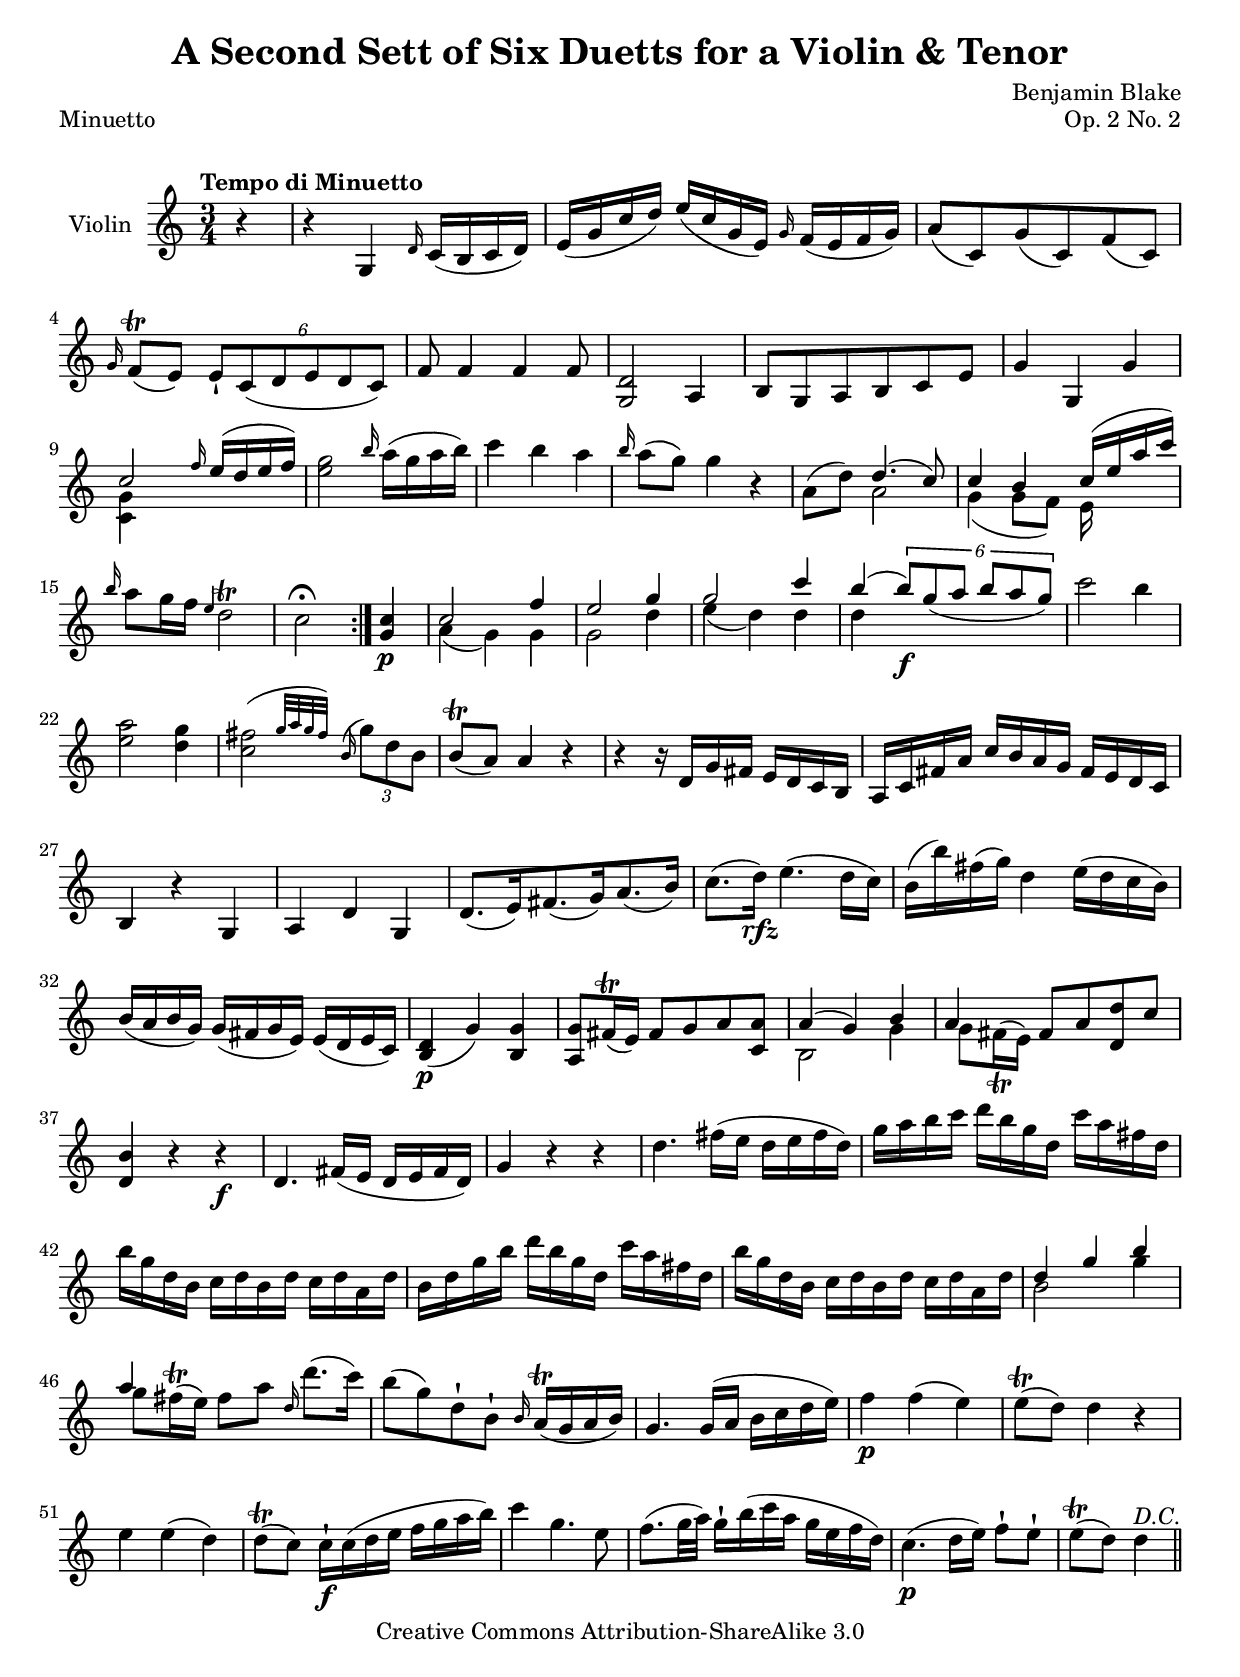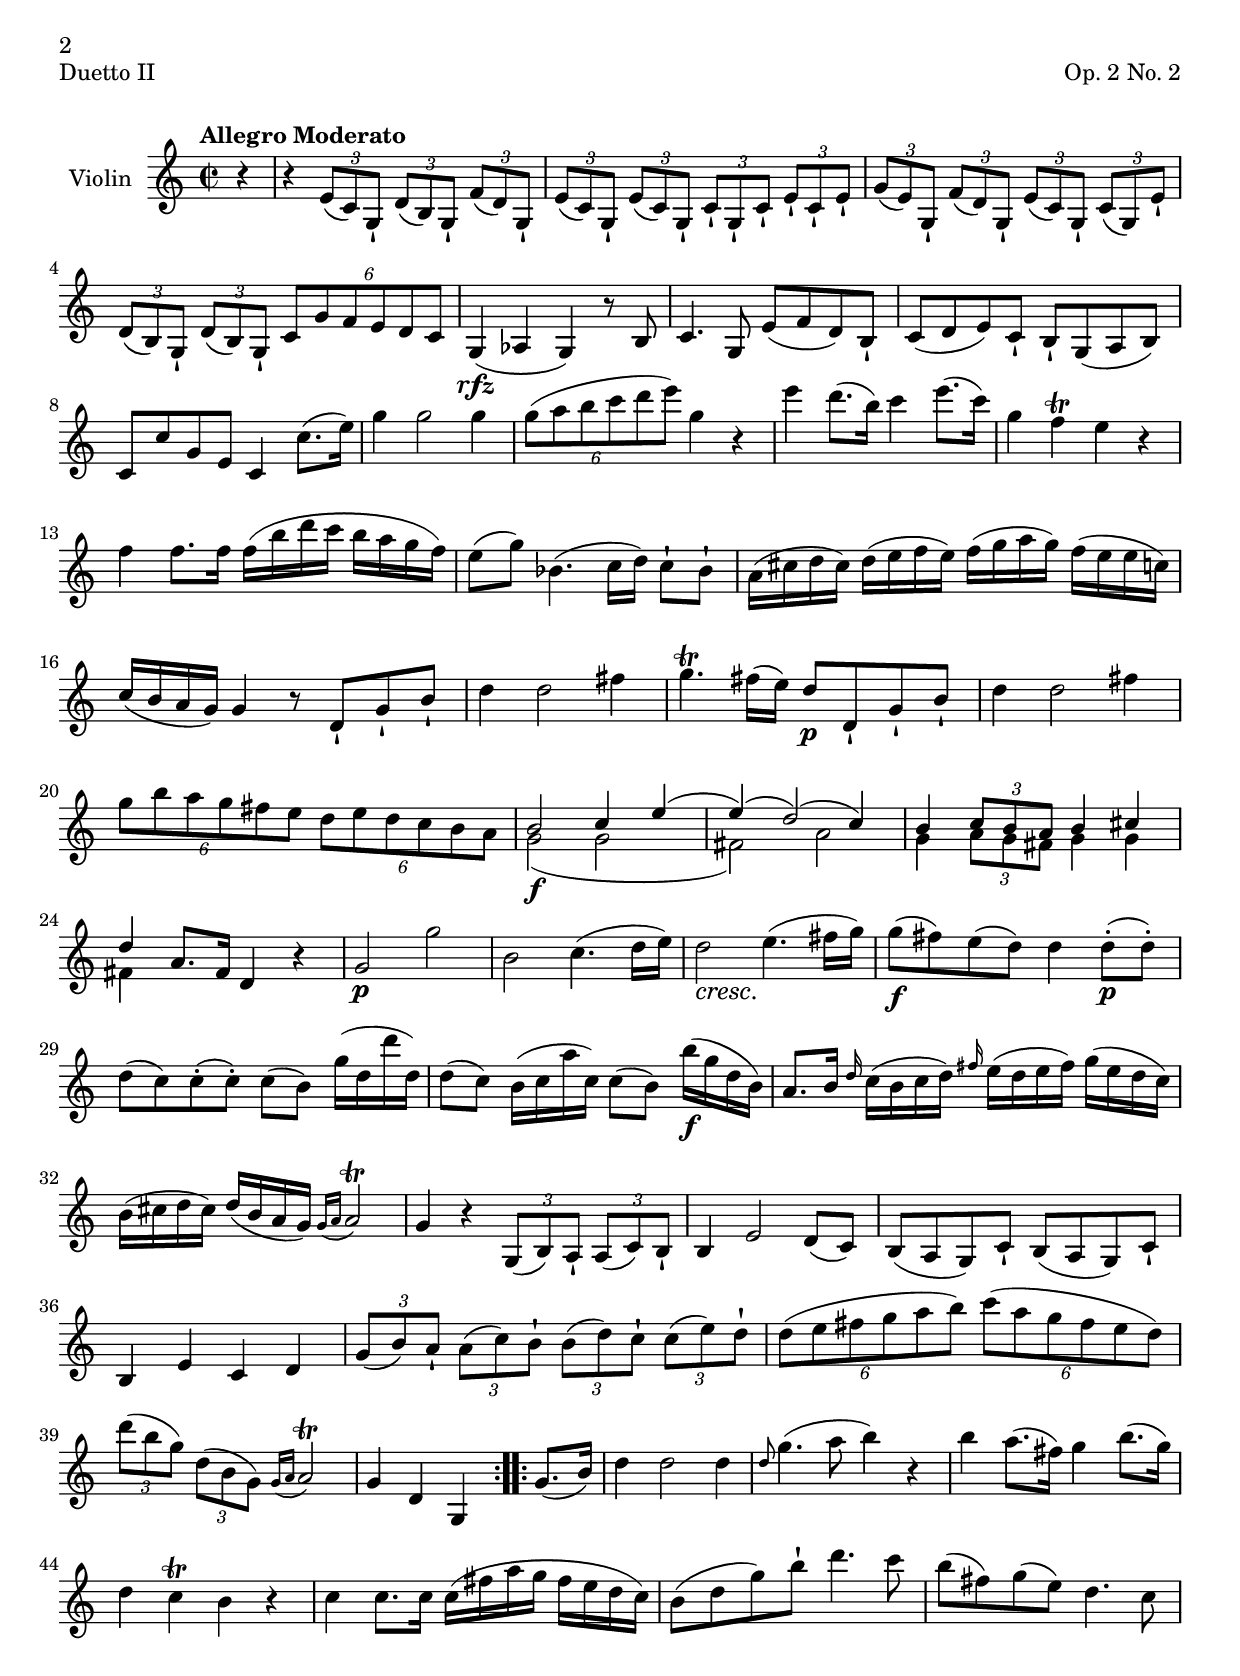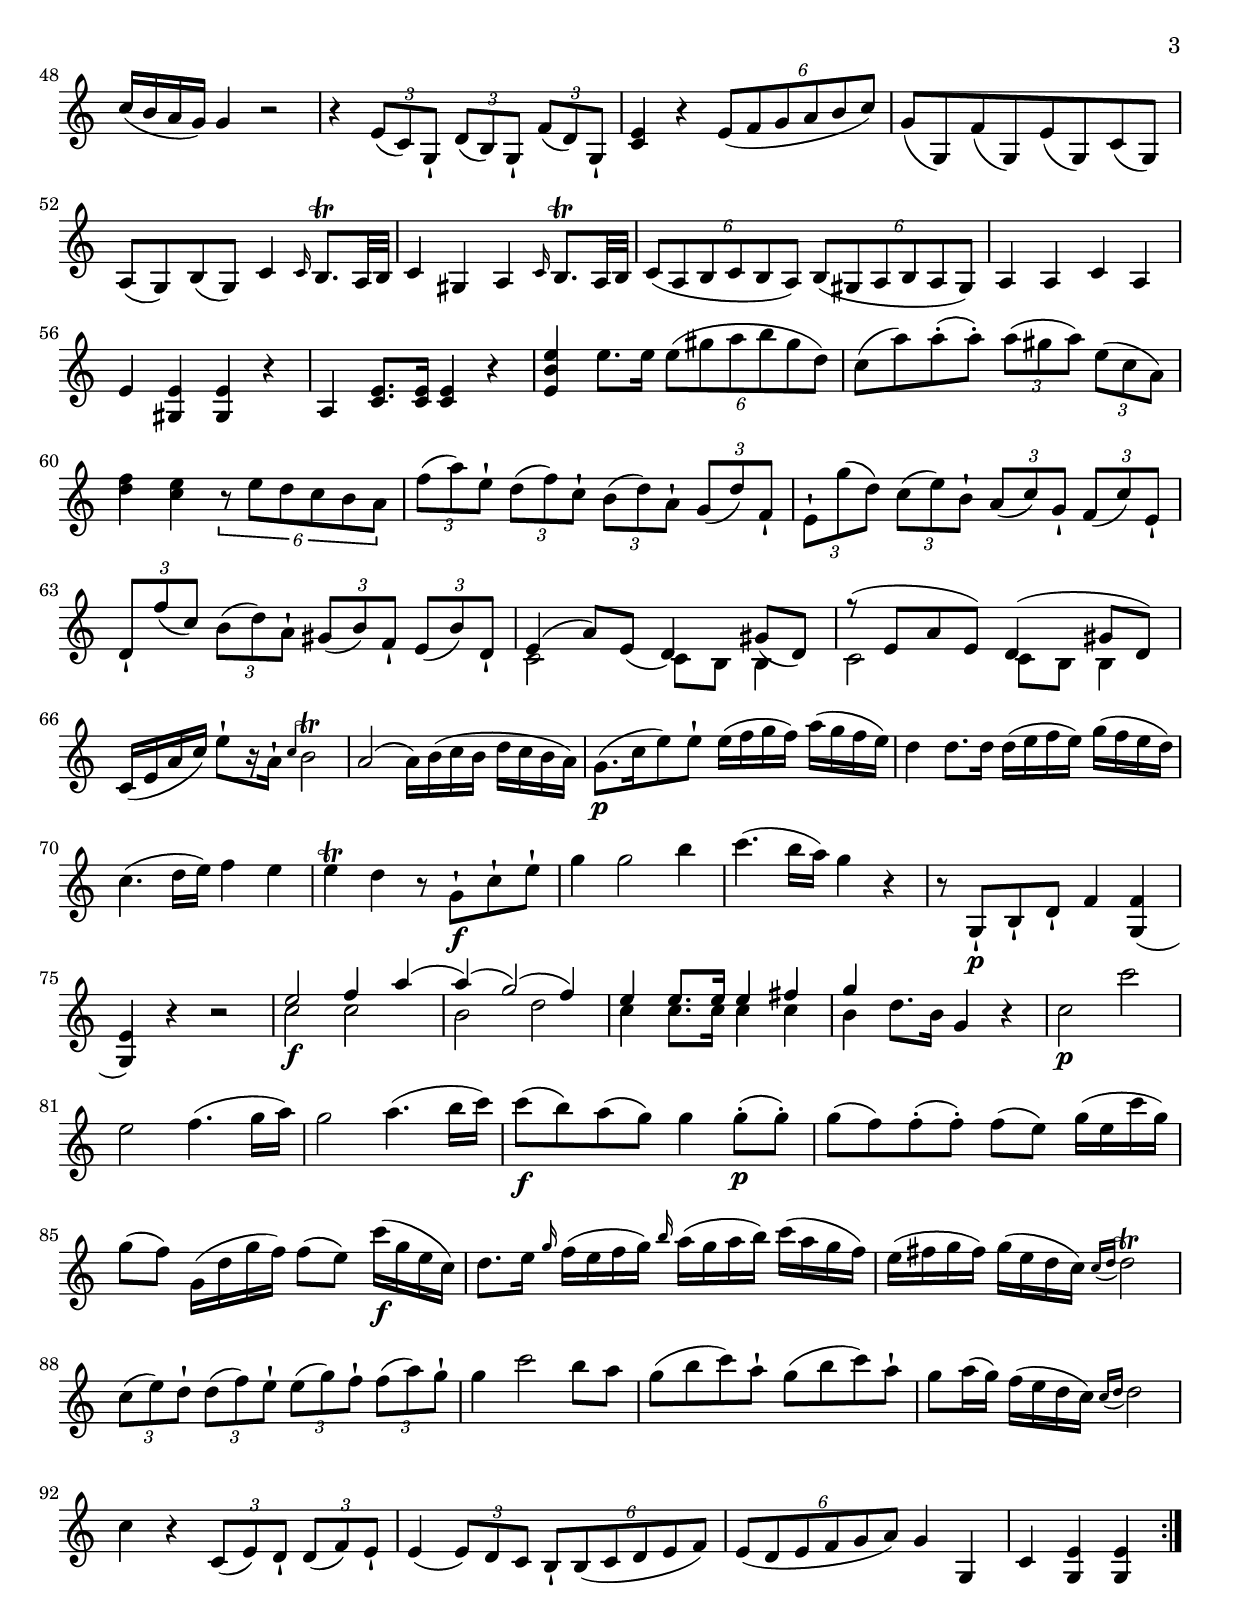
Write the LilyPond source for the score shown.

\version "2.16.0"

\version "2.16.0"
\header {
  title = "A Second Sett of Six Duetts for a Violin & Tenor"
  opus = "Op. 2 No. 2"
  composer = "Benjamin Blake"
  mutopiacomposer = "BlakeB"
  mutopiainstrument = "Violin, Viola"
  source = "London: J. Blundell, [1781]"
  date = "1781"
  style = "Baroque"
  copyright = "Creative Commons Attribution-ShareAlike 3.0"
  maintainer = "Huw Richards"
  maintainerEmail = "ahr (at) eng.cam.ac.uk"
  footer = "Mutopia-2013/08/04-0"
  %moreInfo = ""
}

\paper {
  markup-system-spacing #'padding = #4
  top-margin = 12
  bottom-margin = 12
}

% Since Blake didn't use hairpins, force text dynamics
\layout {
  \context Voice {
    \override DynamicTextSpanner #'style = #'none
    \crescTextCresc
    \dimTextDecresc
    \dimTextDim
  }
}

\version "2.16.0"
  
violin_minuetto = \relative c' {
  \tempo "Tempo di Minuetto"
  \set Staff.midiInstrument = #"violin"
  \set Staff.instrumentName = #"Violin"
  \time 3/4
  \clef treble
  \key c \major

  \partial 4 r4
  r g \grace { d'16 } c16[( b c d]) e[( g c d]) e[( c g e]) \grace { g16 } f16[( e f g]) a8[( c,) g'( c,) f( c]) \grace { g'16 } f8[(\trill e)] 
  \times 4/6 { e-|[ c( d e d c)] }
  f8 f4 f f8 < d g, >2 a4

  b8[ g a b c e]  
  g4 g, g' 
  << { c2 \grace { f16 } e16[( d e f]) } \\ { < g, c,>4 s4 } >>
  < g' e >2 \grace { b16 } a16[( g a b]) c4 b a \grace { b16 } a8[( g]) g4 r a,8[( d]) 
  << { d4.( c8) c4 b c16[( e a c]) } \\ { a,2 g4( g8[ f]) e16 s s s} >>
  \grace { b''16 } a8[ g16 f] \grace { e4 } d2\trill

  c2\fermata \bar ":|"

  < c g >4\p 
  << { c2 f4 e2 g4 g2 c4 b4( \times 4/6 { b8\f) g_( a b a g) } } \\ { a,4( g) g g2 d'4 e( d) d d s2 } >>
  c'2 b4 < a e >2 <g d >4 \afterGrace < c, fis >2( { g'32[ a g fis]) }  \grace { b,16^( } \times 2/3 { g'8) d b } b8\trill[( a]) a4 r

  r4 r16 d,[ g fis] e[ d c b] a[ c fis a] c[ b a g] fis e d c] b4 r g a d g, d'8.[(  e16) fis8.( g16) a8.( b16)] c8.[( d16])\rfz e4.( d16[ c]) b[( b') fis( g]) d4 e16[( d c b])

  b[( a b g]) g[( fis g e]) e[( d e c]) < b d >4\p( g') < g b, >4 < a, g' >8[ fis'16\trill( e]) fis8[ g a < a c, >8] 

  << { a4( g) b a } \\ { b,2 g'4 g8[ fis16\trill^( e]) } >>
   fis8[ a < d d, > c ] < b d, >4
   r r\f d,4. fis16[( e] d[ e fis d])

   g4 r r d'4. fis16[( e] d[ e fis d]) g[ a b c] d[ b g d] c'[ a fis d] b'[ g d b] c[ d b d] c[ d a d] b[ d g b] d[ b g d] c'[ a fis d]

   b'[ g d b] c[ d b d] c[ d a d] 
   << { d4 g b a } \\ { b,2 g'4 g8[ fis16^\trill^( e])} >> fis8[ a] \grace { d,16 } d'8.[( c16]) b8[( g) d-| b-|] \grace { b16 } a16\trill[( g a b]) g4. g16[( a] b[ c d e]) f4\p f( e) e8\trill[( d]) d4 r

   e4 e( d) d8\trill[( c]) c16-|\f[ c( d e] f[ g a b]) c4 g4. e8 f8.[( g32 a]) g16-|[ b( c a] g[ e f d]) c4.\p( d16[ e]) f8-|[ e-|] e8\trill[( d]) d4^\markup{\italic "D.C."} \bar "||" 

 }


violin_duetto_ii = \relative c' {
  \tempo "Allegro Moderato"
  \set Staff.midiInstrument = #"violin"
  \set Staff.instrumentName = #"Violin"
  \time 2/2
  \clef treble
  \key c \major

  \partial 4 r4 r
  \times 2/3 { e8[( c) g-|] }
  \times 2/3 { d'8[( b) g-|] }
  \times 2/3 { f'8[( d) g,-|] }
  \times 2/3 { e'8[( c) g-|] }
  \times 2/3 { e'8[( c) g-|] }
  \times 2/3 { c8-|[ g-| c-|] }
  \times 2/3 { e8-|[ c-| e-|] }

  \times 2/3 { g8[( e) g,-|] }
  \times 2/3 { f'8[( d) g,-|] }
  \times 2/3 { e'8[( c) g-|] }
  \times 2/3 { c8[( g) e'-|] }
  \times 2/3 { d8[( b) g-|] }
  \times 2/3 { d'8[( b) g-|] }
  \times 4/6 { c8[ g' f e d c] }
  g4\rfz( aes g) r8 b8 c4. g8 e'8[( f d) b-|] c[( d e) c-|] b-|[ g( a b])

  c[ c' g e] c4 c'8.[( e16]) g4 g2 g4 
  \times 4/6 { g8[( a b c d e]) } g,4 r e' d8.[( b16]) c4 e8.[( c16]) g4 f\trill e r f f8.[ f16] f16[( b d c] b[ a g f])

  e8[( g]) bes,4.( c16[ d]) c8-|[ bes-|] a16[( cis d cis]) d[( e f e]) f[( g a g]) f[( e e c]) c[( b a g]) g4 r8 d-|[ g-| b-|] d4 d2 fis4 g4.\trill fis16[( e]) d8\p[ d,-| g-| b-|] d4 d2 fis4

  \times 4/6 { g8[ b a g fis e] }
  \times 4/6 { d8[ e d c b a] }
  << { b2 c4 e( e)( d2)( c4) b \times 2/3 { c8[ b a] } b4 cis d } \\ { g,2\f( g2 fis) a g4 \times 2/3 { a8[ g fis] } g4 g fis } >> a8.[ fis16] d4 r g2\p g' b, c4.( d16[ e])

  d2\< e4.( fis16[ g])\! g8[(\f fis) e( d]) d4 d8-.\p[( d-.]) d[( c) c-.( c-.]) c[( b]) g'16[( d d' d,]) d8[( c]) b16[( c a' c,]) c8[( b]) b'16\f[( g d b]) a8.[ b16] \grace { d16 } c16[( b c d]) \grace { fis16 } e16[( d e fis]) g16[( e d c])

  b16[( cis d cis]) d[( b a g]) \appoggiatura { g16[ a] } a2\trill g4 r 
  \times 2/3 { g,8[( b) a-|] }
  \times 2/3 { a8[( c) b-|] }
  b4 e2 d8[( c]) b[( a g) c-|] b[( a g) c-|] b4 e c d 
  \times 2/3 { g8[( b) a-|] }
  \times 2/3 { a8[( c) b-|] }
  \times 2/3 { b8[( d) c-|] }
  \times 2/3 { c8[( e) d-|] }

  \times 4/6 { d8[( e fis g a b]) }
  \times 4/6 { c8[( a g fis e d]) }
  \times 2/3 { d'8[( b g]) }
  \times 2/3 { d8[( b g]) }
  \appoggiatura { g16[ a] } a2\trill g4 d g, \bar ":|:"

  g'8.( b16) d4 d2 d4 \grace { d8 } g4.( a8 b4) r b a8.( fis16) g4 b8.[( g16]) d4 c\trill b r c c8. c16 c16[( fis a g] fis[ e d c]) b8[( d g) b-|] d4. c8 b[( fis) g( e]) d4. c8

  c16[( b a g]) g4 r2 r4
  \times 2/3 { e8[( c) g-|] }
  \times 2/3 { d'8[( b) g-|] }
  \times 2/3 { f'8[( d) g,-|] }
  < c e >4 r4 
  \times 4/6 { e8[( f g a b c]) }
  g8[( g,) f'( g,) e'( g,) c( g]) a[( g) b( g]) c4 \grace { c16 } b8.[\trill a32 b]

  c4 gis a \grace { c16 } b8.[\trill a32 b] 
  \times 4/6 { c8[( a b c b a]) }
  \times 4/6 { b8[( gis a b a gis]) }
  a4 a c a e' < gis, e' > < gis e' > r a < c e >8.[ < c e >16] < c e >4 r < e b' e > e'8.[ e16]
  \times 4/6 { e8[( gis a b gis d]) }

  c8[( a') a-.( a-.])
  \times 2/3 { a8[( gis a]) }
  \times 2/3 { e8[( c a]) }
  < d f >4 < c e > 
  \times 4/6 { r8 e[ d c b a] }
  \times 2/3 { f'8[( a) e-|] }
  \times 2/3 { d8[( f) c-|] }
  \times 2/3 { b8[( d) a-|] }
  \times 2/3 { g8[( d') f,-|] }
  \times 2/3 { e8-|[ g'( d]) }
  \times 2/3 { c8[( e) b-|] }
  \times 2/3 { a8[( c) g-|] }
  \times 2/3 { f8[( c') e,-|] }

  \times 2/3 { d8-|[ f'( c]) }
  \times 2/3 { b8[( d) a-|] }
  \times 2/3 { gis8[( b) f-|] }
  \times 2/3 { e8[( b') d,-|] }
  << { e4( a8[) e]_( d4) gis8[_( d]) r8( e[ a e]) d4( gis8[ d]) } \\ { c2 c8[ b] b4 c2 c8[ b] b4 } >> c16[( e a c]) e8-|[ r16 a,16-|] \grace { c4 } b2\trill a2( a16[) b( c b] d[ c b a])

  g8.[(\p c16 e8) e-|] e16[( f g f]) a[( g f e]) d4 d8.[ d16] d16[( e f e]) g[( f e d]) c4.( d16[ e]) f4 e e\trill d r8 g,-|\f[ c-| e-|] g4 g2 b4

  c4.( b16[ a]) g4 r r8 g,,-|[\p b-| d-|] f4 < f g, >4( < g, e' >) r4 r2 
  << { e''2 f4 a( a)( g2)( f4) e e8.[ e16] e4 fis g } 
     \\ { c,2\f c2 b2 d2 c4 c8.[ c16] c4 c b  } >> 
  d8.[ b16] g4 r

  c2\p c' e, f4.( g16[ a]) g2 a4.( b16[ c]) c8[(\f b) a( g]) g4 g8-.\p[( g-.]) g8[( f) f-.( f-.]) f[( e]) g16[( e c' g]) g8[( f]) g,16[( d' g f]) f8[( e]) c'16\f[( g e c])

  d8.[ e16] \grace { g16 } f16[( e f g]) \grace { b16 } a16[( g a b]) c[( a g  f]) e[( fis g fis]) g[( e d c]) \appoggiatura { c16[ d] } d2\trill 
  \times 2/3 { c8[( e) d-|] }
  \times 2/3 { d8[( f) e-|] }
  \times 2/3 { e8[( g) f-|] }
  \times 2/3 { f8[( a) g-|] }
  g4 c2 b8[ a] g[( b c) a-|] g[( b c) a-|] 

  g8[ a16( g]) f[( e d c]) \appoggiatura { c16[ d] } d2 c4 r 
  \times 2/3 { c,8[( e) d-|] }
  \times 2/3 { d8[( f) e-|] }
  e4( 
  \times 2/3 { e8)[ d c] }
  \times 4/6 { b8-|[ b( c d e f]) }
  \times 4/6 { e8[( d e f g a ]) }
  g4 g, c < g e' > < g e' > \bar ":|"
}

\version "2.16.0"

viola_minuetto = \relative c' {
  \set Staff.midiInstrument = #"viola"
  \set Staff.instrumentName = #"Viola"
  \tempo "Tempo di Minuetto"
  \time 3/4
  \clef alto
  \key c \major

  \partial 4 g'4
  < g, e' c' >4. d''8 \grace { f16 } e16[( d e f]) g4. g,8 \grace { b16 } a16[( g a b]) c4 b a \grace { b16 } a8(\trill g]) g4 r4 a8( d) << {d4.( c8) } \\ { a2 } >> 

<< {c4( b c8[)  e]-| } \\ {g,4 g8[ f] e s } >> g'4 f e8( g) f16[( e d e]) d4 r r g,, \grace { d'16 } c16( b c d) e[( g c d]) e[( c g e]) \grace { g16 } f[( e f g]) a8[( c,) g'( c,) f( c])

   \grace { g'16 } f8[( e]) \times 4/6 {e8-|[ c( d e d c]) } f8 f4 f f8 e4 d c8 e f4 g g, c,8 c' c,4 \bar ":|" e'4\p f8[-| f( e) e( d) d-|] c16[ e g e] c8[-| c( b) b](

   c)[ c( b) b( a) a-|] g16[( b d b]) g4 r  
   \times 4/6 { r8\f d'8[( e fis e d]) }
   \times 2/3 { g8[ b d] }
   c2 b4 
   \times 4/6 { a8-|[ d,( e fis e d)] }
   g8 g, d8[ fis16( a]) d[( e) c( d]) b[( c) a( b])

   g[( b d) fis-|] g[ fis e d] c[ b a g] fis[ a d fis] a[ g fis e] d[ c b a] 
   \times 2/3 { g8[( b d]) }
   \times 2/3 { g8[( b d]) }
   \times 2/3 {e[( b f']) }
   d4 c\trill b d,8.[( cis16) c8.( b16) a8.( g16)]

   fis8 <a fis>4 <a fis> <a fis>8 g4 r16 g( b d) c( b) a( g) d8 d'8 d,4 r g\p( b cis) d( d, fis') g( g,cis) d( d, fis) g4.\f b16([ a] g a b c)

   d4 c2( b4) g8[( b16 a] g[ a b c]) d4 c2( b4) r d g a8[ g a fis] g4 g, fis8[ a] g[ g' a g a fis] g4 g,8[ a b cis]

   d4 d, fis g b8[ g] d'[ d,] g[( b d) g-|] f16\p[( e d c]) b8[ g d' g, c g] c[(\trill b]) b16-|[ g( a b]) c[( d e f]) g8[( g,) g'( g,) f'( g,]) << { f'8[(\trill e]) e4 } \\ { g,4 g } >> r4

   r16 e''[(\f d c] b[ a g f]) e8[ c-|] d8.[( e32 f]) e4 r g8[(\p f]) e[ d16( c]) b8[ c] |
   g[ g'] g,4-\tag #'vla ^\markup{\italic "D.C."} \bar "||"

 }


viola_duetto_ii = \relative c' {
  \set Staff.midiInstrument = #"viola"
  \set Staff.instrumentName = #"Viola"
  \tempo "Allegro Moderato"
  \time 2/2
  \clef alto
  \key c \major

  \partial 4 c8.( e16) g4 g2 g4 \grace {g16} c4.( d8 e4) r4 e d8.( b16)  c4 e8.( c16) g4 f4\trill e r 

  f f8. f16  f16[( b d c] b[ a g f]) e8( g c) e-| g4. f8 e( b) c( a) g4. f8 f16( e d c) c4 r2 r4 \times 2/3 { e8( c) g-| } \times 2/3 {d'8[( b) g-|] } \times 2/3 {f'8[( d) g,-|] } 

  < c e >4 r \times 4/6 { e8( f g a b c) } g8( g,) f'( g,) e'( g,) c( g) b( g) d'( g,) \times 4/6 { c8 g' f e d c } g4\rfz( aes g) r8 b c4 e e e f f r8 d8( f fis)

  g g, b d g,4 r r8 d'-| fis-| a-| c4 << { c( b) } \\ { d, d } >> c'4( b) r r8 d,-|\p fis-| a-| c4 << { c( b) } \\ { d, d } >> r b d g,\f g' e c d2 fis g4 d g e

  d8 d, fis a \times 4/6 {d8 e d c b a } g4 r r2 g\p e'4. c8 b4\< b c4.( d16 e)\! e8\f( d) c( b) b4 r8 d e4\p fis8 d g4 r8 d8 e4 fis g g,

  c r8. a16\f \grace {d16 } c[( b c d]) e[( c b a]) d4 r8 b c4 d 
  \times 2/3 { g8[( b) a-|] } 
  \times 2/3 { a8[( c) b-|] }
  \times 2/3 { b8[( d) c-|] }
  \times 2/3 { c8[( e) d-|] }
  d4 g2 fis8 e d( fis g) e-| d( fis g) e-| 

  d8[ e16( d]) c( b a g) \appoggiatura { g[ a] } a2\trill g4 
  \times 2/3 { fis8[( a) g-|] } 
  \times 2/3 { g8[( b) a-|] }
  \times 2/3 { a8[( c) b-|] }
  b4 g fis c b g8. b16 d4 d, 
  \times 2/3 { g8[ b d] }
  \times 2/3 { g8[ d b] }
  g4 \bar ":|:" r4

  r4
  \times 2/3 { b'8[( g) d-|] } 
  \times 2/3 { a'8[( fis) d-|] }
  \times 2/3 { c'8[( a) d,-|] }
  \times 2/3 { b'8[( g) d-|] }
  \times 2/3 { b'8[( g) d-|] } 
  \times 2/3 { g8[( e) g-|] }
  \times 2/3 { b8[( g) b-|] }
  \times 2/3 { d8[( b) d,-|] }
  \times 2/3 { c'8[( a) d,-|] } 
  \times 2/3 { b'8[( g) d-|] }
  \times 2/3 { g8[( d) b'-|] }
  \times 2/3 { a8[( fis) d-|] }
  \times 2/3 { a'8[( fis) d-|] } 
  \times 4/6 { g8 d' c b a g }

  d4( ees d) r8 fis g4. d8 b'8( c) a( fis) g( a b) g-| fis-| d( e fis) g4 d8. b16 g4 c8.( e16) g4 g2 g4 \times 4/6 { g8( a b c d e) } g,4 r

  e'4 d8.( b16) c4 e8.( c16) g4 f\trill e gis a b8.\trill a32 b c4 d8.\trill c32 d 
  \times 4/6 { e8( c d e d c) } 
  \times 4/6 { d8( b c d c b) } 
  c8[ a,16( c]) e( a c d) e8-| e( d c) 

  c8(\trill b) b4 r4 e, < c e a >4 a'8. a16 \times 4/6 { a8( c d e c a) } gis4 < b, gis' >8.[ < b gis' >16] < b gis' >4 gis4 a c e a gis a a, r4 d f g b, c e f a,

  b d e gis, a2 e a e a4 c e e, a c8. e16 a4 r r8 g,8[\p c e] g4 r r8 g,16[( a] b[ c d e]) f4 r4

  e16[( f g f]) \grace { f16 } e8[ d16 c] b8( g') c( g) g,4 g' g, r r8 g8-|\f b-| d-| f4 << { f  e } \\ { g,( g) } >> f'( e8) g,\p c-| e-| g4 g2 b4 
  \times 4/6 { c8 e d c b a } 
  \times 4/6 { g8 a g f e d } 

  c4\f c' a f g2 b, c8 g' e c a4( aes) g b8. d16 g8[ a16 g] \grace { g16 } f8[ e16 f] < g, e' >4 r4 r2 \appoggiatura { c,16 } bes'2 a4. f8 e4 e'\< f4.( g16 a)\!

  a8(\f g) f( e) e4 r8 g,8\p a4 b8-| g-| c4 r8 g'8 a4 b c c, f r8. e16\f \grace { g16 } f16[( e f g]) a[( f e d]) g4 r8 e8 f4 g

  c, 
  \times 2/3 { b8[( d) c-|] }
  \times 2/3 { c8[( e) d-|] }
  \times 2/3 { d8[( f) e-|] }
  e4 a2 g8 f e8[( d c) f-|] e8[( d c) f-|] e4 a f  g
  \times 2/3 { c,8[( e) d-|] }
  \times 2/3 { d8[( f) e-|] }
  \times 2/3 { e8[( g) f-|] }
  \times 2/3 { f8[( a) g-|] } 
  \times 4/6 { g8( a b c d e) } 
  \times 4/6 { f8( d c b a g) } 
  \grace { g16 } g'4 f16[( e d c]) \appoggiatura { c16[ d] } d2\trill c4 g8.[ e16] c4 \bar ":|"
}


part_minuetto = {
  <<
    \tag #'score \tag #'vn \new Staff << \violin_minuetto >>
    \tag #'score \tag #'vla \new Staff << \viola_minuetto >>
  >>
}

part_duetto_ii = {
  <<
    \tag #'score \tag #'vn \new Staff << \violin_duetto_ii >>
    \tag #'score \tag #'vla \new Staff << \viola_duetto_ii >>
  >>
}


\score {
  \new StaffGroup \keepWithTag #'vn \part_minuetto
  \header {
    piece = "Minuetto"
  }
  \layout { }
}
\pageBreak
\score {
  \new StaffGroup \keepWithTag #'vn \part_duetto_ii
  \header {
    piece = "Duetto II"
  }
  \layout { }
}
